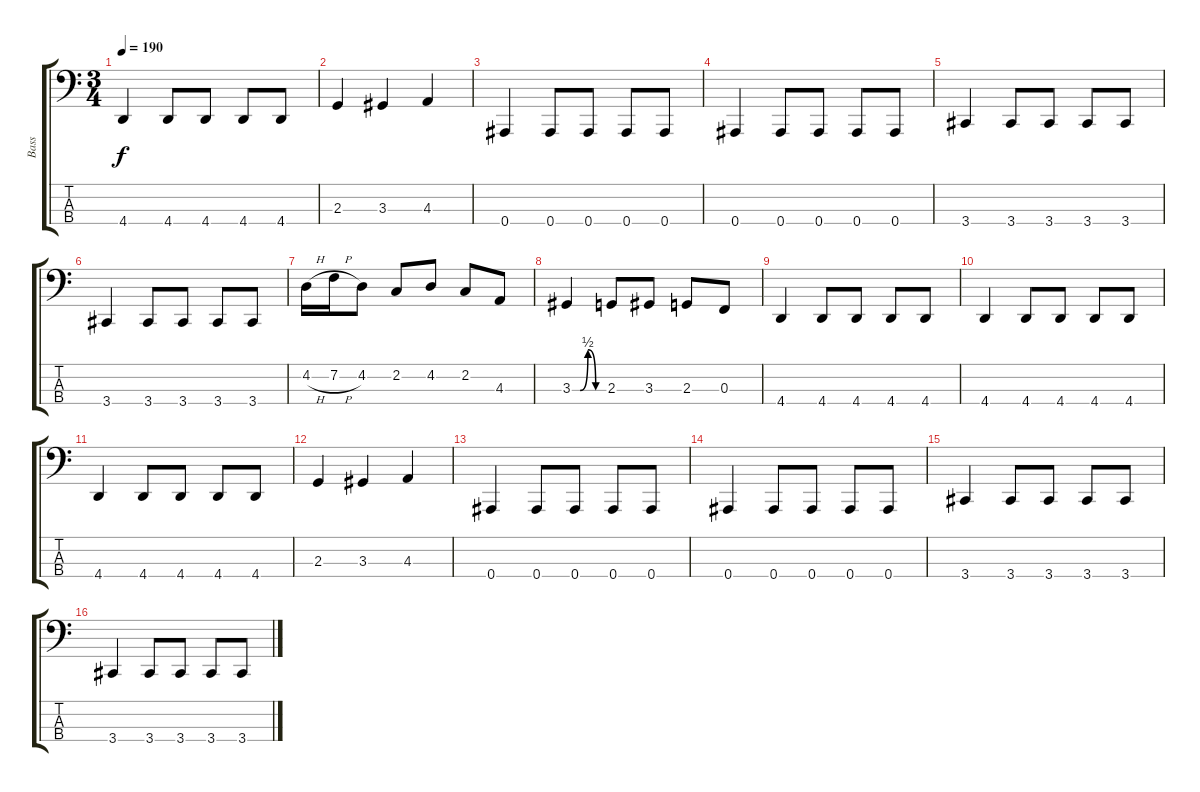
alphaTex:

\track ("Bass" "Bass") {instrument electricbassfinger}
\staff {score tabs}
\tuning (Eb2 Bb1 F1 Bb0) {hide}
\ts (3 4)
\tempo 190
\clef f4
\ks c
4.4.4{dy f} 4.4.8 4.4.8 4.4.8 4.4.8 |
2.3.4 3.3.4 4.3.4 |
0.4.4 0.4.8 0.4.8 0.4.8 0.4.8 |
0.4.4 0.4.8 0.4.8 0.4.8 0.4.8 |
3.4.4 3.4.8 3.4.8 3.4.8 3.4.8 |
3.4.4 3.4.8 3.4.8 3.4.8 3.4.8 |
4.2{h}.16 7.2{h}.16 4.2.8 2.2.8 4.2.8 2.2.8 4.3.8 |
3.3{be (custom 0 0 15 0 30 2 45 0 60 0)}.4 2.3.8 3.3.8 2.3.8 0.3.8 |
4.4.4 4.4.8 4.4.8 4.4.8 4.4.8 |
4.4.4 4.4.8 4.4.8 4.4.8 4.4.8 |
4.4.4 4.4.8 4.4.8 4.4.8 4.4.8 |
2.3.4 3.3.4 4.3.4 |
0.4.4 0.4.8 0.4.8 0.4.8 0.4.8 |
0.4.4 0.4.8 0.4.8 0.4.8 0.4.8 |
3.4.4 3.4.8 3.4.8 3.4.8 3.4.8 |
3.4.4 3.4.8 3.4.8 3.4.8 3.4.8
